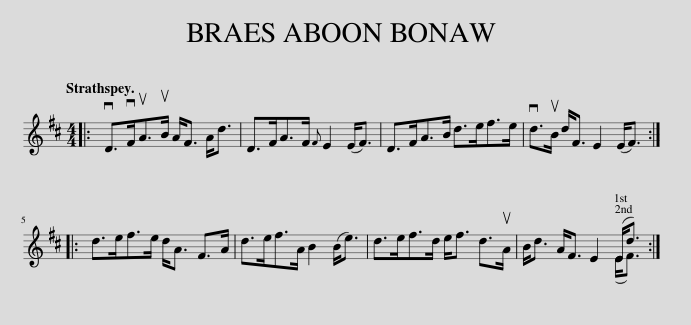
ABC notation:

X:1
%%score ( 1 2 )
L:1/8
Q:1/4=120
M:4/4
I:linebreak $
K:D
V:1 treble
V:2 treble
V:1
|: vD>vFuA>uB A<F A<d | D>FA>F{F} E2 (E<F) | D>FA>B d>ef>e | vd>uB d<F E2 (E<F) ::$ d>ef>e d<A F>A | %5
 d>ef>A B2 (B<e) | d>ef>d e<f d>uA | x2 A<F E2 (E<d) :| %8
V:2
|: x8 | x8 | x8 | x8 ::$ x8 | %5
 x8 | x8 | B<d x2 x2 (E<F) :| %8
